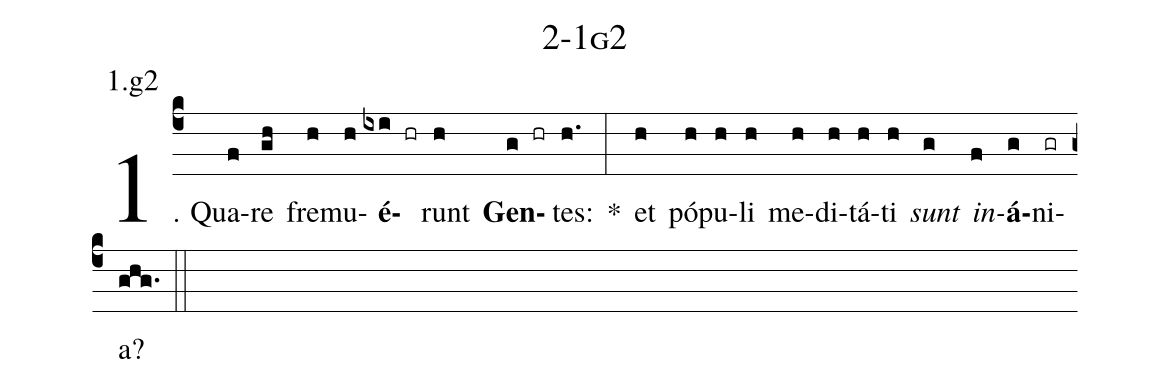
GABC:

name: 2-1g2;
annotation: 1.g2;
%%
(c4)1. Qua(f)re(gh) fre(h)mu(h)<b>é</b>(ixi hr)runt(h) <b>Gen</b>(g hr)tes:(h.) *(:) et(h) pó(h)pu(h)li(h) me(h)di(h)tá(h)ti(h) <i>sunt</i>(g) <i>in</i>(f)<b>á</b>(g)ni(gr)a?(ghg.) (::)
